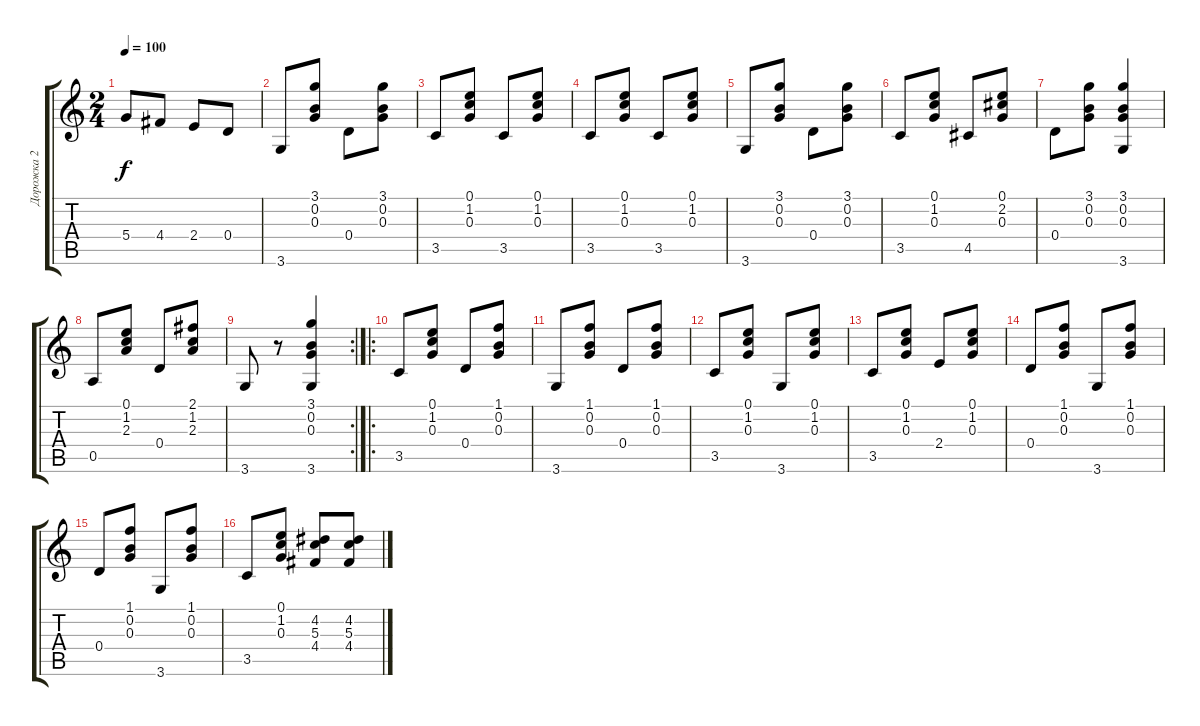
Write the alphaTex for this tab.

\track ("Дорожка 2" "Дорожка 2") {instrument acousticguitarsteel}
\staff {score tabs}
\tuning (E4 B3 G3 D3 A2 E2) {hide}
\ts (2 4)
\tempo 100
\clef g2
\ks c
5.4.8{dy f} 4.4.8 2.4.8 0.4.8 |
3.6.8 (3.1 0.2 0.3).8 0.4.8 (3.1 0.2 0.3).8 |
3.5.8 (0.1 1.2 0.3).8 3.5.8 (0.1 1.2 0.3).8 |
3.5.8 (0.1 1.2 0.3).8 3.5.8 (0.1 1.2 0.3).8 |
3.6.8 (3.1 0.2 0.3).8 0.4.8 (3.1 0.2 0.3).8 |
3.5.8 (0.1 1.2 0.3).8 4.5.8 (0.1 2.2 0.3).8 |
0.4.8 (3.1 0.2 0.3).8 (3.1 0.2 0.3 3.6).4 |
0.5.8 (0.1 1.2 2.3).8 0.4.8 (2.1 1.2 2.3).8 |
\rc 2
3.6.8 r.8 (3.1 0.2 0.3 3.6).4 |
\ro
3.5.8 (0.1 1.2 0.3).8 0.4.8 (1.1 0.2 0.3).8 |
3.6.8 (1.1 0.2 0.3).8 0.4.8 (1.1 0.2 0.3).8 |
3.5.8 (0.1 1.2 0.3).8 3.6.8 (0.1 1.2 0.3).8 |
3.5.8 (0.1 1.2 0.3).8 2.4.8 (0.1 1.2 0.3).8 |
0.4.8 (1.1 0.2 0.3).8 3.6.8 (1.1 0.2 0.3).8 |
0.4.8 (1.1 0.2 0.3).8 3.6.8 (1.1 0.2 0.3).8 |
3.5.8 (0.1 1.2 0.3).8 (4.2 5.3 4.4).8 (4.2 5.3 4.4).8
